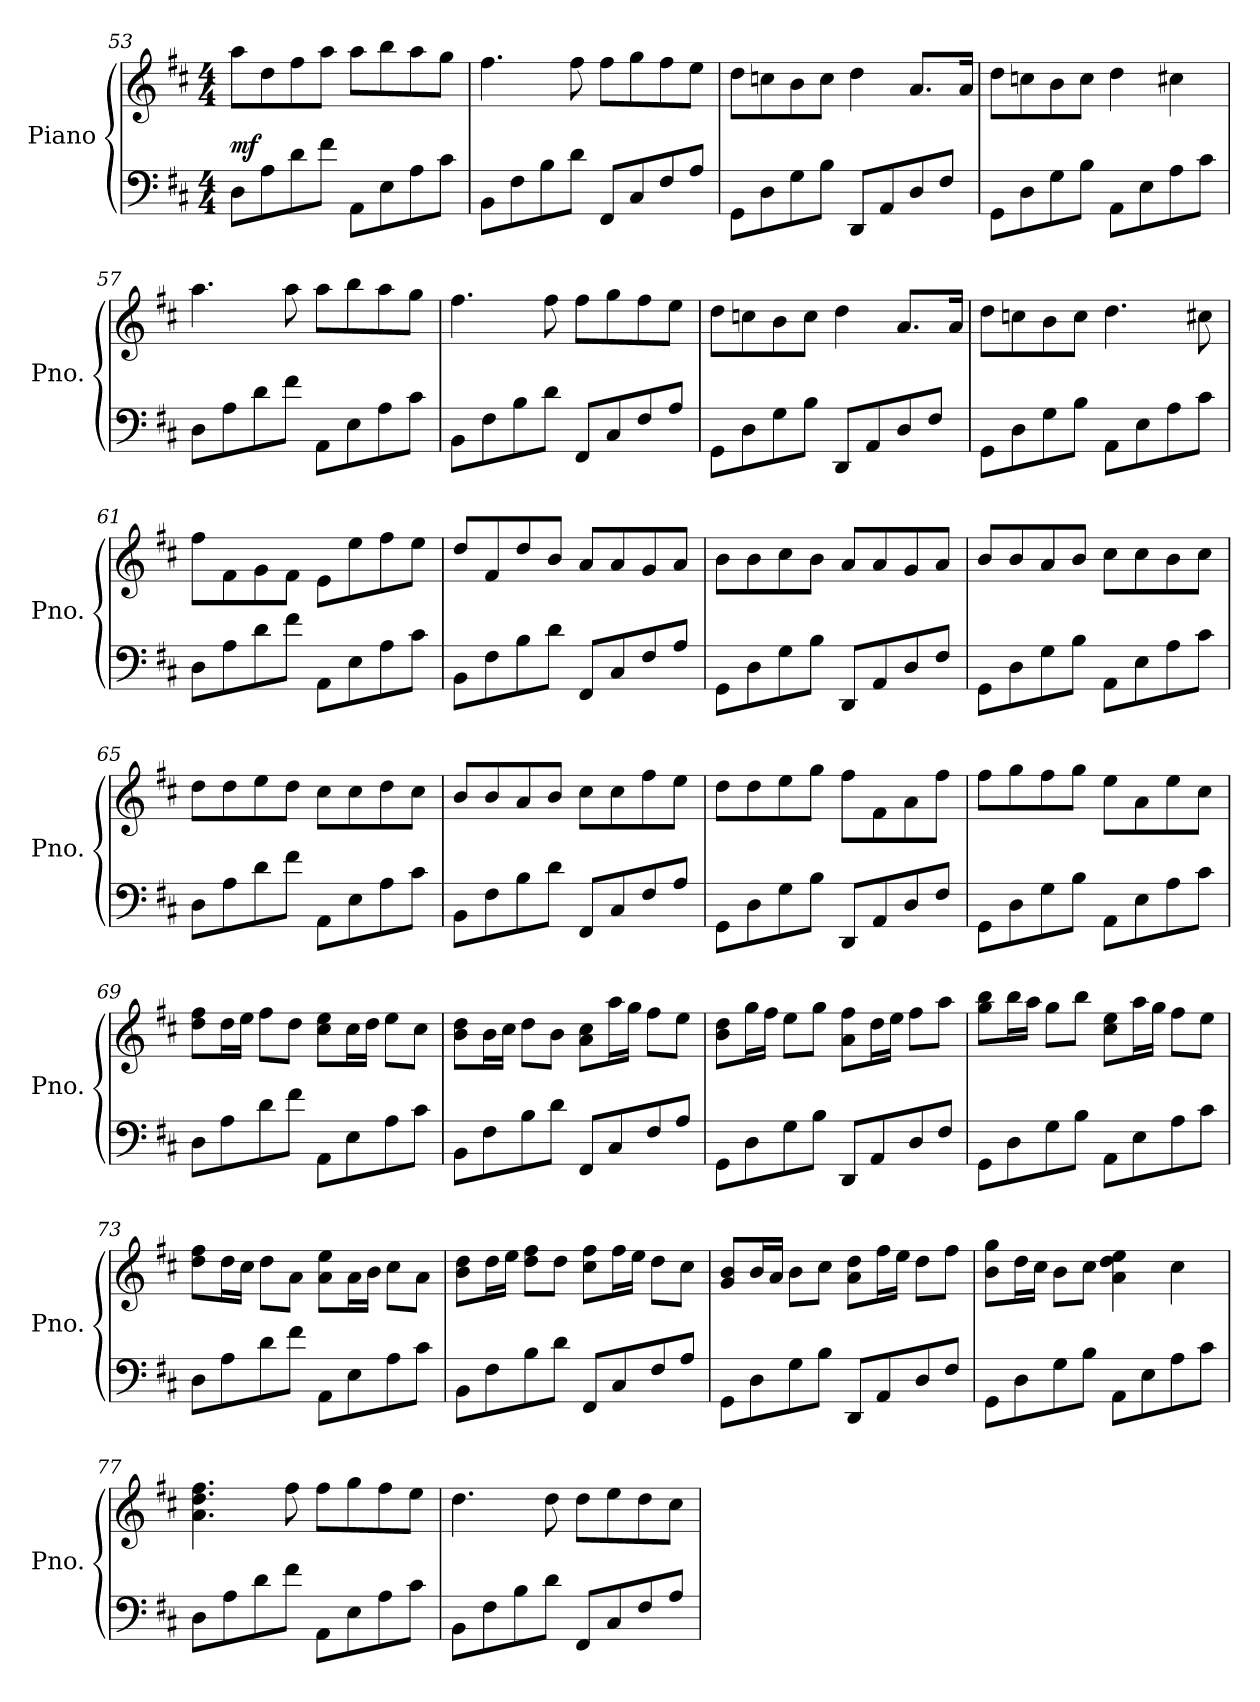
**kern	**kern	**dynam
*part1	*part1	*part1
*staff2	*staff1	*staff1/2
*I"Piano	*	*
*I'Pno.	*	*
*clefF4	*clefG2	*
*k[f#c#]	*k[f#c#]	*
*M4/4	*M4/4	*
=53	=53	=53
!	!	!LO:DY:a=2
8D\L	8aa\L	mf
8A\	8dd\	.
8d\	8ff#\	.
8f#\J	8aa\J	.
8AA\L	8aa\L	.
8E\	8bb\	.
8A\	8aa\	.
8c#\J	8gg\J	.
=54	=54	=54
8BB\L	4.ff#\	.
8F#\	.	.
8B\	.	.
8d\J	8ff#\	.
8FF#/L	8ff#\L	.
8C#/	8gg\	.
8F#/	8ff#\	.
8A/J	8ee\J	.
=55	=55	=55
8GG\L	8dd\L	.
8D\	8ccn\	.
8G\	8b\	.
8B\J	8cc\J	.
8DD/L	4dd\	.
8AA/	.	.
8D/	8.a/L	.
8F#/J	.	.
.	16a/Jk	.
=56	=56	=56
8GG\L	8dd\L	.
8D\	8ccn\	.
8G\	8b\	.
8B\J	8cc\J	.
8AA\L	4dd\	.
8E\	.	.
8A\	4cc#X\	.
8c#\J	.	.
=57	=57	=57
8D\L	4.aa\	.
8A\	.	.
8d\	.	.
8f#\J	8aa\	.
8AA\L	8aa\L	.
8E\	8bb\	.
8A\	8aa\	.
8c#\J	8gg\J	.
=58	=58	=58
8BB\L	4.ff#\	.
8F#\	.	.
8B\	.	.
8d\J	8ff#\	.
8FF#/L	8ff#\L	.
8C#/	8gg\	.
8F#/	8ff#\	.
8A/J	8ee\J	.
=59	=59	=59
8GG\L	8dd\L	.
8D\	8ccn\	.
8G\	8b\	.
8B\J	8cc\J	.
8DD/L	4dd\	.
8AA/	.	.
8D/	8.a/L	.
8F#/J	.	.
.	16a/Jk	.
=60	=60	=60
8GG\L	8dd\L	.
8D\	8ccn\	.
8G\	8b\	.
8B\J	8cc\J	.
8AA\L	4.dd\	.
8E\	.	.
8A\	.	.
8c#\J	8cc#X\	.
=61	=61	=61
8D\L	8ff#\L	.
8A\	8f#\	.
8d\	8g\	.
8f#\J	8f#\J	.
8AA\L	8e\L	.
8E\	8ee\	.
8A\	8ff#\	.
8c#\J	8ee\J	.
=62	=62	=62
8BB\L	8dd/L	.
8F#\	8f#/	.
8B\	8dd/	.
8d\J	8b/J	.
8FF#/L	8a/L	.
8C#/	8a/	.
8F#/	8g/	.
8A/J	8a/J	.
=63	=63	=63
8GG\L	8b\L	.
8D\	8b\	.
8G\	8cc#\	.
8B\J	8b\J	.
8DD/L	8a/L	.
8AA/	8a/	.
8D/	8g/	.
8F#/J	8a/J	.
=64	=64	=64
8GG\L	8b/L	.
8D\	8b/	.
8G\	8a/	.
8B\J	8b/J	.
8AA\L	8cc#\L	.
8E\	8cc#\	.
8A\	8b\	.
8c#\J	8cc#\J	.
=65	=65	=65
8D\L	8dd\L	.
8A\	8dd\	.
8d\	8ee\	.
8f#\J	8dd\J	.
8AA\L	8cc#\L	.
8E\	8cc#\	.
8A\	8dd\	.
8c#\J	8cc#\J	.
=66	=66	=66
8BB\L	8b/L	.
8F#\	8b/	.
8B\	8a/	.
8d\J	8b/J	.
8FF#/L	8cc#\L	.
8C#/	8cc#\	.
8F#/	8ff#\	.
8A/J	8ee\J	.
=67	=67	=67
8GG\L	8dd\L	.
8D\	8dd\	.
8G\	8ee\	.
8B\J	8gg\J	.
8DD/L	8ff#\L	.
8AA/	8f#\	.
8D/	8a\	.
8F#/J	8ff#\J	.
=68	=68	=68
8GG\L	8ff#\L	.
8D\	8gg\	.
8G\	8ff#\	.
8B\J	8gg\J	.
8AA\L	8ee\L	.
8E\	8a\	.
8A\	8ee\	.
8c#\J	8cc#\J	.
=69	=69	=69
8D\L	8dd\ 8ff#\L	.
8A\	16dd\L	.
.	16ee\JJ	.
8d\	8ff#\L	.
8f#\J	8dd\J	.
8AA\L	8cc#\ 8ee\L	.
8E\	16cc#\L	.
.	16dd\JJ	.
8A\	8ee\L	.
8c#\J	8cc#\J	.
=70	=70	=70
8BB\L	8b\ 8dd\L	.
8F#\	16b\L	.
.	16cc#\JJ	.
8B\	8dd\L	.
8d\J	8b\J	.
8FF#/L	8a\ 8cc#\L	.
8C#/	16aa\L	.
.	16gg\JJ	.
8F#/	8ff#\L	.
8A/J	8ee\J	.
=71	=71	=71
8GG\L	8b\ 8dd\L	.
8D\	16gg\L	.
.	16ff#\JJ	.
8G\	8ee\L	.
8B\J	8gg\J	.
8DD/L	8a\ 8ff#\L	.
8AA/	16dd\L	.
.	16ee\JJ	.
8D/	8ff#\L	.
8F#/J	8aa\J	.
=72	=72	=72
8GG\L	8gg\ 8bb\L	.
8D\	16bb\L	.
.	16aa\JJ	.
8G\	8gg\L	.
8B\J	8bb\J	.
8AA\L	8cc#\ 8ee\L	.
8E\	16aa\L	.
.	16gg\JJ	.
8A\	8ff#\L	.
8c#\J	8ee\J	.
=73	=73	=73
8D\L	8dd\ 8ff#\L	.
8A\	16dd\L	.
.	16cc#\JJ	.
8d\	8dd\L	.
8f#\J	8a\J	.
8AA\L	8a\ 8ee\L	.
8E\	16a\L	.
.	16b\JJ	.
8A\	8cc#\L	.
8c#\J	8a\J	.
=74	=74	=74
8BB\L	8b\ 8dd\L	.
8F#\	16dd\L	.
.	16ee\JJ	.
8B\	8dd\ 8ff#\L	.
8d\J	8dd\J	.
8FF#/L	8cc#\ 8ff#\L	.
8C#/	16ff#\L	.
.	16ee\JJ	.
8F#/	8dd\L	.
8A/J	8cc#\J	.
=75	=75	=75
8GG\L	8g/ 8b/L	.
8D\	16b/L	.
.	16a/JJ	.
8G\	8b\L	.
8B\J	8cc#\J	.
8DD/L	8a\ 8dd\L	.
8AA/	16ff#\L	.
.	16ee\JJ	.
8D/	8dd\L	.
8F#/J	8ff#\J	.
=76	=76	=76
8GG\L	8b\ 8gg\L	.
8D\	16dd\L	.
.	16cc#\JJ	.
8G\	8b\L	.
8B\J	8cc#\J	.
8AA\L	4a\ 4dd\ 4ee\	.
8E\	.	.
8A\	4cc#\	.
8c#\J	.	.
=77	=77	=77
8D\L	4.a\ 4.dd\ 4.ff#\	.
8A\	.	.
8d\	.	.
8f#\J	8ff#\	.
8AA\L	8ff#\L	.
8E\	8gg\	.
8A\	8ff#\	.
8c#\J	8ee\J	.
=78	=78	=78
8BB\L	4.dd\	.
8F#\	.	.
8B\	.	.
8d\J	8dd\	.
8FF#/L	8dd\L	.
8C#/	8ee\	.
8F#/	8dd\	.
8A/J	8cc#\J	.
=	=	=
*-	*-	*-
